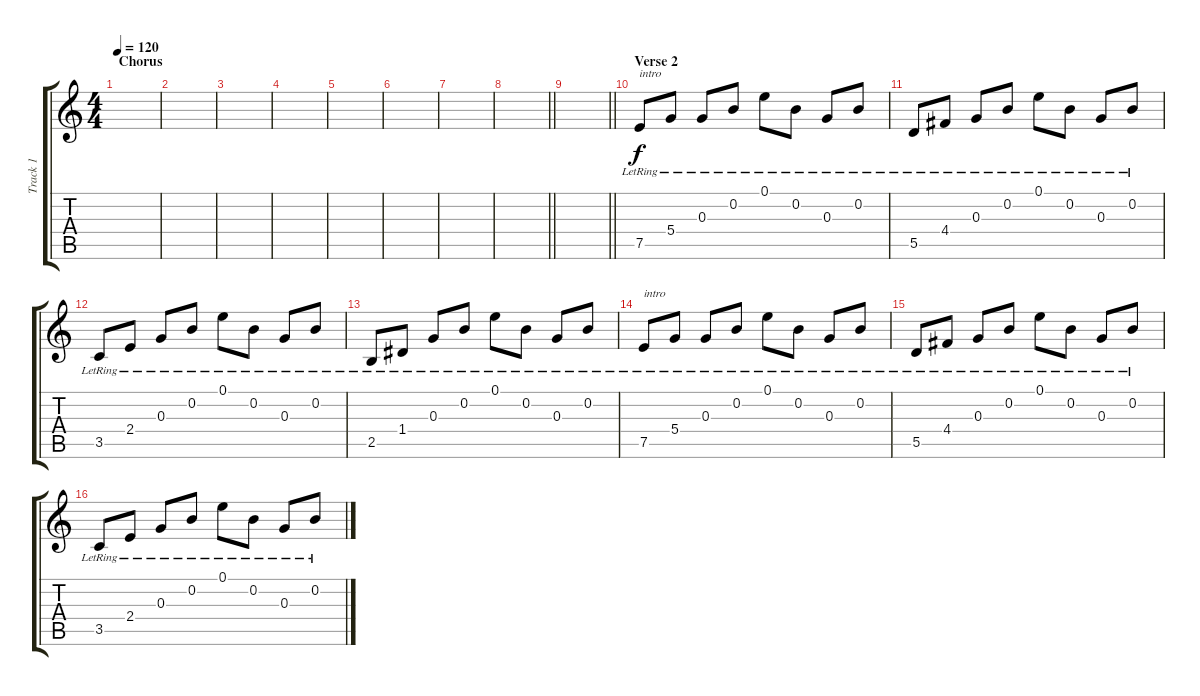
\track ("Track 1" "Track 1") {instrument acousticguitarsteel}
\staff {score tabs}
\tuning (E4 B3 G3 D3 A2 E2) {hide}
\ts (4 4)
\section ("" "Chorus")
\tempo 120
\clef g2
\ks c
|
|
|
|
|
|
|
\barLineRight lightlight
|
\barLineRight lightlight
|
\section ("" "Verse 2")
7.5{lr}.8{txt "intro"} 5.4{lr}.8 0.3{lr}.8 0.2{lr}.8 0.1{lr}.8 0.2{lr}.8 0.3{lr}.8 0.2{lr}.8 |
5.5{lr}.8 4.4{lr}.8 0.3{lr}.8 0.2{lr}.8 0.1{lr}.8 0.2{lr}.8 0.3{lr}.8 0.2{lr}.8 |
3.5{lr}.8 2.4{lr}.8 0.3{lr}.8 0.2{lr}.8 0.1{lr}.8 0.2{lr}.8 0.3{lr}.8 0.2{lr}.8 |
2.5{lr}.8 1.4{lr}.8 0.3{lr}.8 0.2{lr}.8 0.1{lr}.8 0.2{lr}.8 0.3{lr}.8 0.2{lr}.8 |
7.5{lr}.8{txt "intro"} 5.4{lr}.8 0.3{lr}.8 0.2{lr}.8 0.1{lr}.8 0.2{lr}.8 0.3{lr}.8 0.2{lr}.8 |
5.5{lr}.8 4.4{lr}.8 0.3{lr}.8 0.2{lr}.8 0.1{lr}.8 0.2{lr}.8 0.3{lr}.8 0.2{lr}.8 |
3.5{lr}.8 2.4{lr}.8 0.3{lr}.8 0.2{lr}.8 0.1{lr}.8 0.2{lr}.8 0.3{lr}.8 0.2{lr}.8
